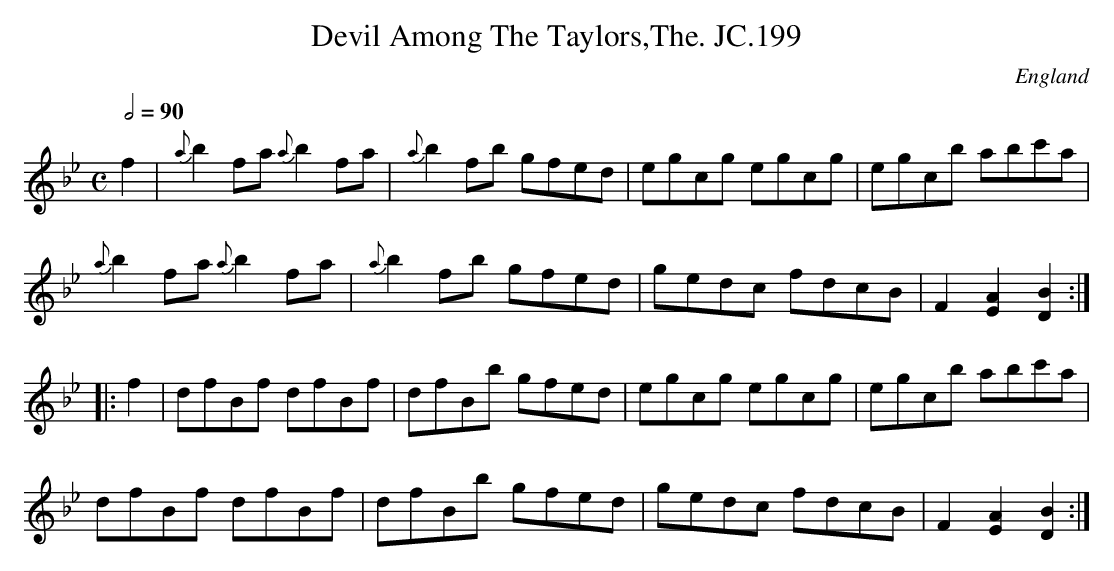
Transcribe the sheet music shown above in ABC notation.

X:1
T:Devil Among The Taylors,The. JC.199
O:England
M:C
L:1/8
Q:2/4=90
K:Bb major
f2|\
{a}b2fa {a}b2fa|{a}b2fb gfed|egcg egcg|egcb abc'a|!
{a}b2fa {a}b2fa|{a}b2fb gfed|gedc fdcB|F2[E2A2][D2B2]:|!
|:f2|dfBf dfBf|dfBb gfed|egcg egcg|egcb abc'a|!
dfBf dfBf|dfBb gfed|gedc fdcB|F2[E2A2][D2B2]:|
